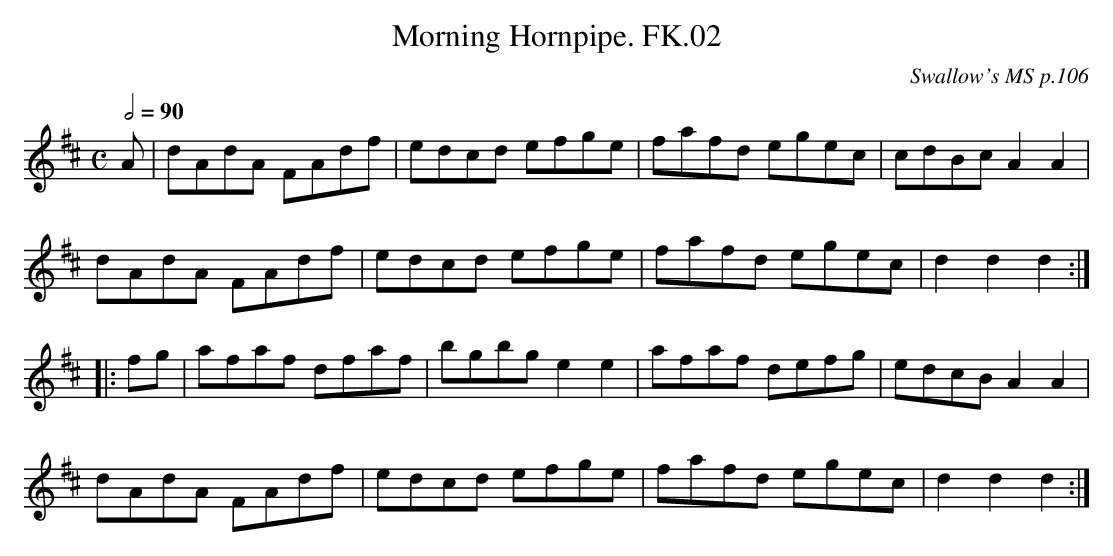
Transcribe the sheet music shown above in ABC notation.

X:1
T:Morning Hornpipe. FK.02
M:C
L:1/8
Q:1/2=90
C:Swallow's MS p.106
K:D
A | dAdA FAdf | edcd efge | fafd egec | cdBc A2 A2 |
dAdA FAdf | edcd efge | fafd egec | d2 d2 d2 :|
|:fg| afaf dfaf | bgbg e2 e2 | afaf defg | edcB A2 A2 |
dAdA FAdf | edcd efge | fafd egec | d2 d2 d2 :|
